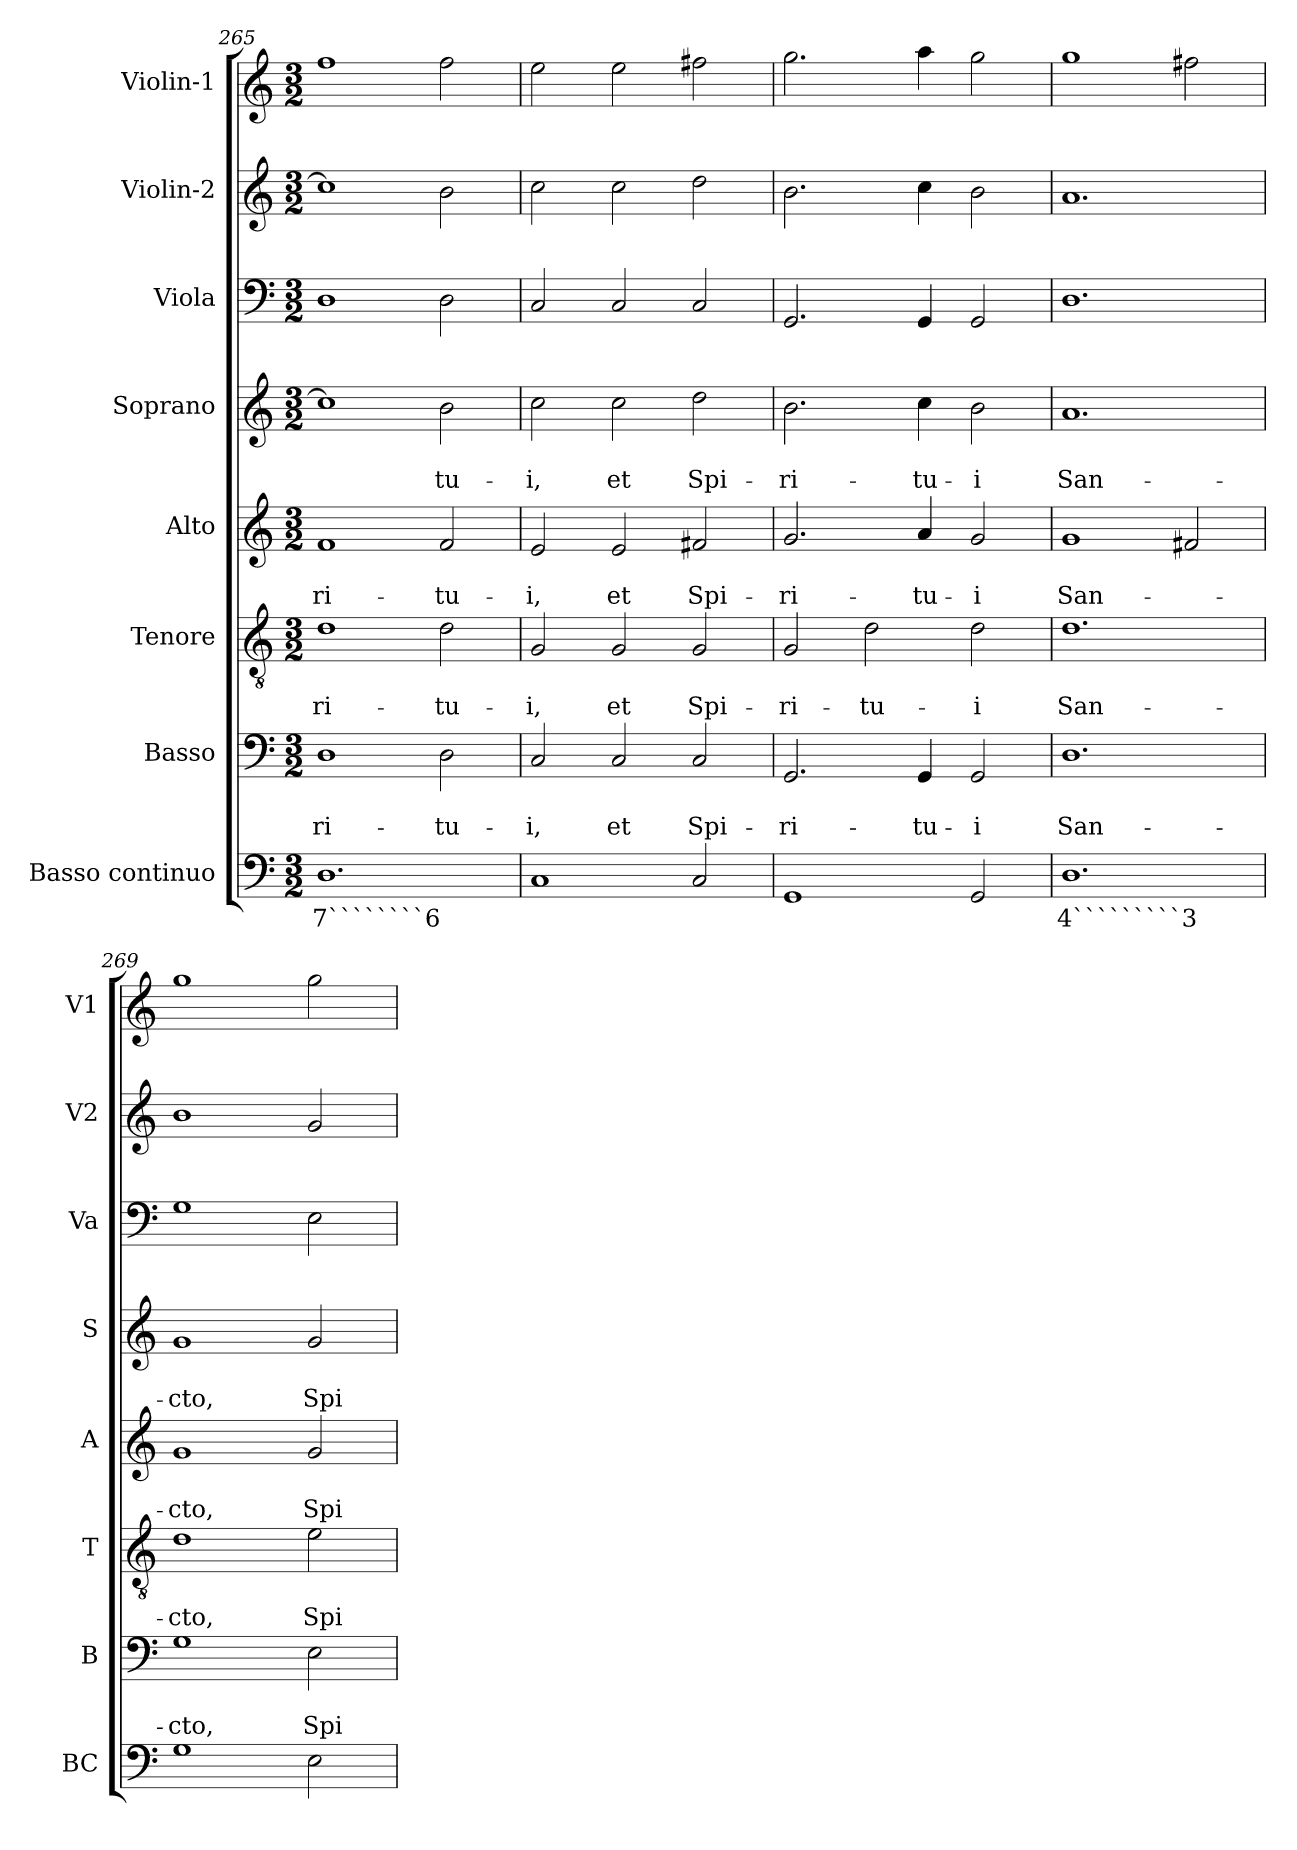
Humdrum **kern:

**kern	**text	**kern	**text	**text	**kern	**text	**text	**kern	**text	**text	**kern	**text	**text	**kern	**kern	**kern
*part8	*part8	*part7	*part7	*part7	*part6	*part6	*part6	*part5	*part5	*part5	*part4	*part4	*part4	*part3	*part2	*part1
*staff8	*staff8	*staff7	*staff7	*staff7	*staff6	*staff6	*staff6	*staff5	*staff5	*staff5	*staff4	*staff4	*staff4	*staff3	*staff2	*staff1
*I"Basso continuo	*	*I"Basso	*	*	*I"Tenore	*	*	*I"Alto	*	*	*I"Soprano	*	*	*I"Viola	*I"Violin-2	*I"Violin-1
*I'BC	*	*I'B	*	*	*I'T	*	*	*I'A	*	*	*I'S	*	*	*I'Va	*I'V2	*I'V1
*clefF4	*	*clefF4	*	*	*clefGv2	*	*	*clefG2	*	*	*clefG2	*	*	*clefF4	*clefG2	*clefG2
*k[]	*	*k[]	*	*	*k[]	*	*	*k[]	*	*	*k[]	*	*	*k[]	*k[]	*k[]
*C:	*	*C:	*	*	*C:	*	*	*C:	*	*	*C:	*	*	*C:	*C:	*C:
*M3/2	*	*M3/2	*	*	*M3/2	*	*	*M3/2	*	*	*M3/2	*	*	*M3/2	*M3/2	*M3/2
=265	=265	=265	=265	=265	=265	=265	=265	=265	=265	=265	=265	=265	=265	=265	=265	=265
!	!LO:LY:b	!	!	!LO:LY:b	!	!	!LO:LY:b	!	!	!LO:LY:b	!	!	!	!	!	!
1.D	7````````6	1D	.	-ri-	1d	.	-ri-	1f	.	-ri-	1cc]	.	.	1D	1cc]	1ff
!	!	!	!	!LO:LY:b	!	!	!LO:LY:b	!	!	!LO:LY:b	!	!	!LO:LY:b	!	!	!
.	.	2D\	.	-tu-	2d\	.	-tu-	2f/	.	-tu-	2b\	.	-tu-	2D\	2b\	2ff\
!!LO:LB:g=z
=266	=266	=266	=266	=266	=266	=266	=266	=266	=266	=266	=266	=266	=266	=266	=266	=266
!	!	!	!	!LO:LY:b	!	!	!LO:LY:b	!	!	!LO:LY:b	!	!	!LO:LY:b	!	!	!
1C	.	2C/	.	-i,	2G/	.	-i,	2e/	.	-i,	2cc\	.	-i,	2C/	2cc\	2ee\
!	!	!	!	!LO:LY:b	!	!	!LO:LY:b	!	!	!LO:LY:b	!	!	!LO:LY:b	!	!	!
.	.	2C/	.	et	2G/	.	et	2e/	.	et	2cc\	.	et	2C/	2cc\	2ee\
!	!	!	!	!LO:LY:b	!	!	!LO:LY:b	!	!	!LO:LY:b	!	!	!LO:LY:b	!	!	!
2C/	.	2C/	.	Spi-	2G/	.	Spi-	2f#X/	.	Spi-	2dd\	.	Spi-	2C/	2dd\	2ff#X\
=267	=267	=267	=267	=267	=267	=267	=267	=267	=267	=267	=267	=267	=267	=267	=267	=267
!	!	!	!	!LO:LY:b	!	!	!LO:LY:b	!	!	!LO:LY:b	!	!	!LO:LY:b	!	!	!
1GG	.	2.GG/	.	-ri-	2G/	.	-ri-	2.g/	.	-ri-	2.b\	.	-ri-	2.GG/	2.b\	2.gg\
!	!	!	!	!	!	!	!LO:LY:b	!	!	!	!	!	!	!	!	!
.	.	.	.	.	2d\	.	-tu-	.	.	.	.	.	.	.	.	.
!	!	!	!	!LO:LY:b	!	!	!	!	!	!LO:LY:b	!	!	!LO:LY:b	!	!	!
.	.	4GG/	.	-tu-	.	.	.	4a/	.	-tu-	4cc\	.	-tu-	4GG/	4cc\	4aa\
!	!	!	!	!LO:LY:b	!	!	!LO:LY:b	!	!	!LO:LY:b	!	!	!LO:LY:b	!	!	!
2GG/	.	2GG/	.	-i	2d\	.	-i	2g/	.	-i	2b\	.	-i	2GG/	2b\	2gg\
=268	=268	=268	=268	=268	=268	=268	=268	=268	=268	=268	=268	=268	=268	=268	=268	=268
!	!LO:LY:b	!	!	!LO:LY:b	!	!	!LO:LY:b	!	!	!LO:LY:b	!	!	!LO:LY:b	!	!	!
1.D	4`````````3	1.D	.	San-	1.d	.	San-	1g	.	San-	1.a	.	San-	1.D	1.a	1gg
.	.	.	.	.	.	.	.	2f#X/	.	.	.	.	.	.	.	2ff#X\
=269	=269	=269	=269	=269	=269	=269	=269	=269	=269	=269	=269	=269	=269	=269	=269	=269
!	!	!	!	!LO:LY:b	!	!	!LO:LY:b	!	!	!LO:LY:b	!	!	!LO:LY:b	!	!	!
1G	.	1G	.	-cto,	1d	.	-cto,	1g	.	-cto,	1g	.	-cto,	1G	1b	1gg
!	!	!	!	!LO:LY:b	!	!	!LO:LY:b	!	!	!LO:LY:b	!	!	!LO:LY:b	!	!	!
2E\	.	2E\	.	Spi-	2e\	.	Spi-	2g/	.	Spi-	2g/	.	Spi-	2E\	2g/	2gg\
=	=	=	=	=	=	=	=	=	=	=	=	=	=	=	=	=
*-	*-	*-	*-	*-	*-	*-	*-	*-	*-	*-	*-	*-	*-	*-	*-	*-
